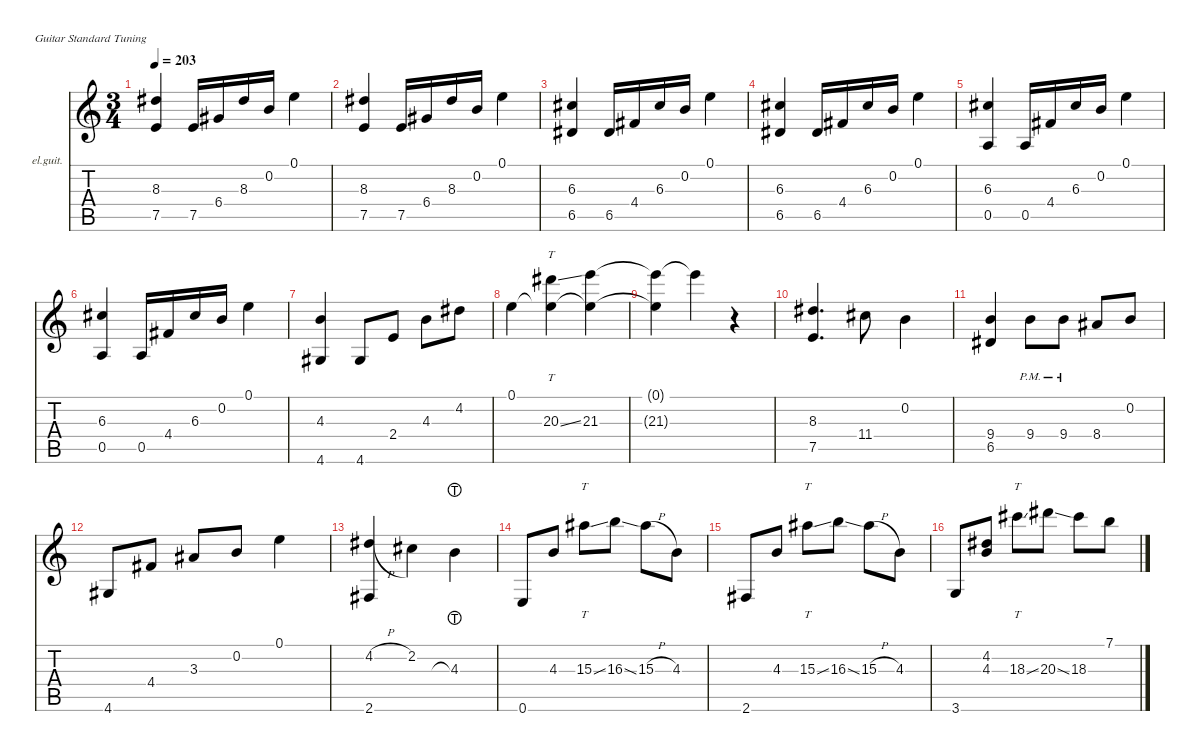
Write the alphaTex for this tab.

\defaultSystemsLayout 4
\hideDynamics
\bracketExtendMode nobrackets
\firstSystemTrackNameOrientation horizontal
\otherSystemsTrackNameOrientation horizontal
\track ("Clean Guitar" "el.guit.") {instrument electricguitarclean}
\staff {score tabs}
\tuning (E4 B3 G3 D3 A2 E2)
\ts (3 4)
\tempo 203
\clef g2
\ks c
(8.3 7.5).4{dy mf} 7.5.16 6.4.16 8.3.16 0.2.16 0.1.4 |
(8.3 7.5).4 7.5.16 6.4.16 8.3.16 0.2.16 0.1.4 |
(6.3 6.5).4 6.5.16 4.4.16 6.3.16 0.2.16 0.1.4 |
(6.3 6.5).4 6.5.16 4.4.16 6.3.16 0.2.16 0.1.4 |
(6.3 0.5).4 0.5.16 4.4.16 6.3.16 0.2.16 0.1.4 |
(6.3 0.5).4 0.5.16 4.4.16 6.3.16 0.2.16 0.1.4 |
(4.3 4.6).4 4.6.8 2.4.8 4.3.8 4.2.8 |
0.1.4 (20.3{ss} 0.1{t}).4{tt} (21.3 0.1{t}).4 |
(21.3{t} 0.1{t}).4 21.3{t}.4 r.4 |
(7.5 8.3).4{d} 11.4.8 0.2.4 |
(6.5 9.4).4 9.4{pm}.8 9.4{pm}.8 8.4.8 0.2.8 |
4.6.8 4.4.8 3.3.8 0.2.8 0.1.4 |
(4.2{h} 2.6).4 2.2.4 4.3{lht}.4 |
0.6.8 4.3.8 15.3{ss}.8{tt} 16.3{ss}.8 15.3{h}.8 4.3.8 |
2.6.8 4.3.8 15.3{ss}.8{tt} 16.3{ss}.8 15.3{h}.8 4.3.8 |
3.6.8 (4.2 4.3).8 18.3{ss}.8{tt} 20.3{ss}.8 18.3.8 7.1.8
